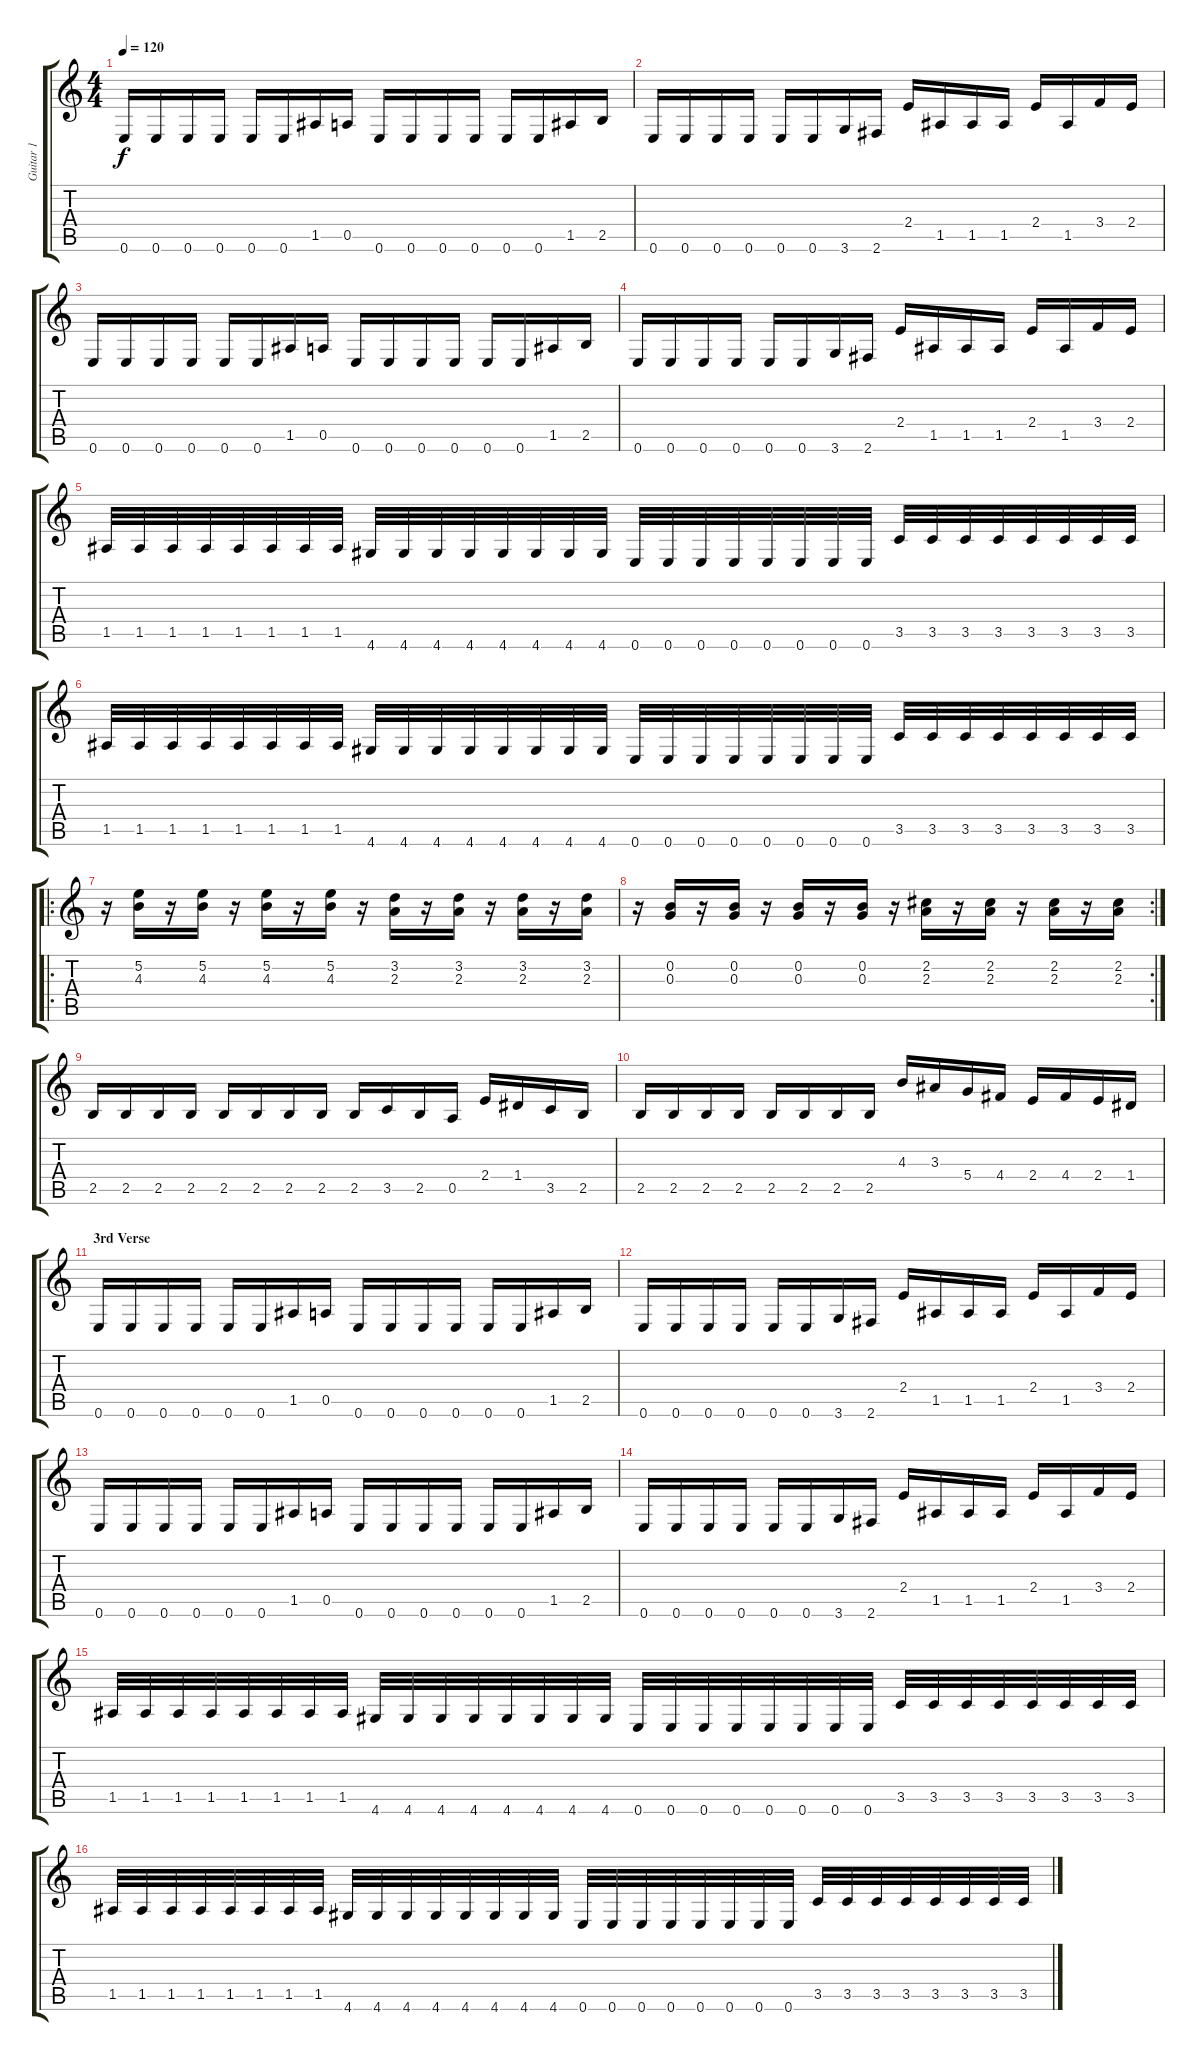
\track ("Guitar 1" "Guitar 1") {instrument distortionguitar}
\staff {score tabs}
\tuning (E4 B3 G3 D3 A2 E2) {hide}
\ts (4 4)
\tempo 120
\clef g2
\ks c
0.6.16{dy f} 0.6.16 0.6.16 0.6.16 0.6.16 0.6.16 1.5.16 0.5.16 0.6.16 0.6.16 0.6.16 0.6.16 0.6.16 0.6.16 1.5.16 2.5.16 |
0.6.16 0.6.16 0.6.16 0.6.16 0.6.16 0.6.16 3.6.16 2.6.16 2.4.16 1.5.16 1.5.16 1.5.16 2.4.16 1.5.16 3.4.16 2.4.16 |
0.6.16 0.6.16 0.6.16 0.6.16 0.6.16 0.6.16 1.5.16 0.5.16 0.6.16 0.6.16 0.6.16 0.6.16 0.6.16 0.6.16 1.5.16 2.5.16 |
0.6.16 0.6.16 0.6.16 0.6.16 0.6.16 0.6.16 3.6.16 2.6.16 2.4.16 1.5.16 1.5.16 1.5.16 2.4.16 1.5.16 3.4.16 2.4.16 |
1.5.32 1.5.32 1.5.32 1.5.32 1.5.32 1.5.32 1.5.32 1.5.32 4.6.32 4.6.32 4.6.32 4.6.32 4.6.32 4.6.32 4.6.32 4.6.32 0.6.32 0.6.32 0.6.32 0.6.32 0.6.32 0.6.32 0.6.32 0.6.32 3.5.32 3.5.32 3.5.32 3.5.32 3.5.32 3.5.32 3.5.32 3.5.32 |
1.5.32 1.5.32 1.5.32 1.5.32 1.5.32 1.5.32 1.5.32 1.5.32 4.6.32 4.6.32 4.6.32 4.6.32 4.6.32 4.6.32 4.6.32 4.6.32 0.6.32 0.6.32 0.6.32 0.6.32 0.6.32 0.6.32 0.6.32 0.6.32 3.5.32 3.5.32 3.5.32 3.5.32 3.5.32 3.5.32 3.5.32 3.5.32 |
\ro
r.16 (5.2 4.3).16 r.16 (5.2 4.3).16 r.16 (5.2 4.3).16 r.16 (5.2 4.3).16 r.16 (3.2 2.3).16 r.16 (3.2 2.3).16 r.16 (3.2 2.3).16 r.16 (3.2 2.3).16 |
\rc 2
r.16 (0.2 0.3).16 r.16 (0.2 0.3).16 r.16 (0.2 0.3).16 r.16 (0.2 0.3).16 r.16 (2.2 2.3).16 r.16 (2.2 2.3).16 r.16 (2.2 2.3).16 r.16 (2.2 2.3).16 |
2.5.16 2.5.16 2.5.16 2.5.16 2.5.16 2.5.16 2.5.16 2.5.16 2.5.16 3.5.16 2.5.16 0.5.16 2.4.16 1.4.16 3.5.16 2.5.16 |
2.5.16 2.5.16 2.5.16 2.5.16 2.5.16 2.5.16 2.5.16 2.5.16 4.3.16 3.3.16 5.4.16 4.4.16 2.4.16 4.4.16 2.4.16 1.4.16 |
\section ("" "3rd Verse")
0.6.16 0.6.16 0.6.16 0.6.16 0.6.16 0.6.16 1.5.16 0.5.16 0.6.16 0.6.16 0.6.16 0.6.16 0.6.16 0.6.16 1.5.16 2.5.16 |
0.6.16 0.6.16 0.6.16 0.6.16 0.6.16 0.6.16 3.6.16 2.6.16 2.4.16 1.5.16 1.5.16 1.5.16 2.4.16 1.5.16 3.4.16 2.4.16 |
0.6.16 0.6.16 0.6.16 0.6.16 0.6.16 0.6.16 1.5.16 0.5.16 0.6.16 0.6.16 0.6.16 0.6.16 0.6.16 0.6.16 1.5.16 2.5.16 |
0.6.16 0.6.16 0.6.16 0.6.16 0.6.16 0.6.16 3.6.16 2.6.16 2.4.16 1.5.16 1.5.16 1.5.16 2.4.16 1.5.16 3.4.16 2.4.16 |
1.5.32 1.5.32 1.5.32 1.5.32 1.5.32 1.5.32 1.5.32 1.5.32 4.6.32 4.6.32 4.6.32 4.6.32 4.6.32 4.6.32 4.6.32 4.6.32 0.6.32 0.6.32 0.6.32 0.6.32 0.6.32 0.6.32 0.6.32 0.6.32 3.5.32 3.5.32 3.5.32 3.5.32 3.5.32 3.5.32 3.5.32 3.5.32 |
1.5.32 1.5.32 1.5.32 1.5.32 1.5.32 1.5.32 1.5.32 1.5.32 4.6.32 4.6.32 4.6.32 4.6.32 4.6.32 4.6.32 4.6.32 4.6.32 0.6.32 0.6.32 0.6.32 0.6.32 0.6.32 0.6.32 0.6.32 0.6.32 3.5.32 3.5.32 3.5.32 3.5.32 3.5.32 3.5.32 3.5.32 3.5.32
